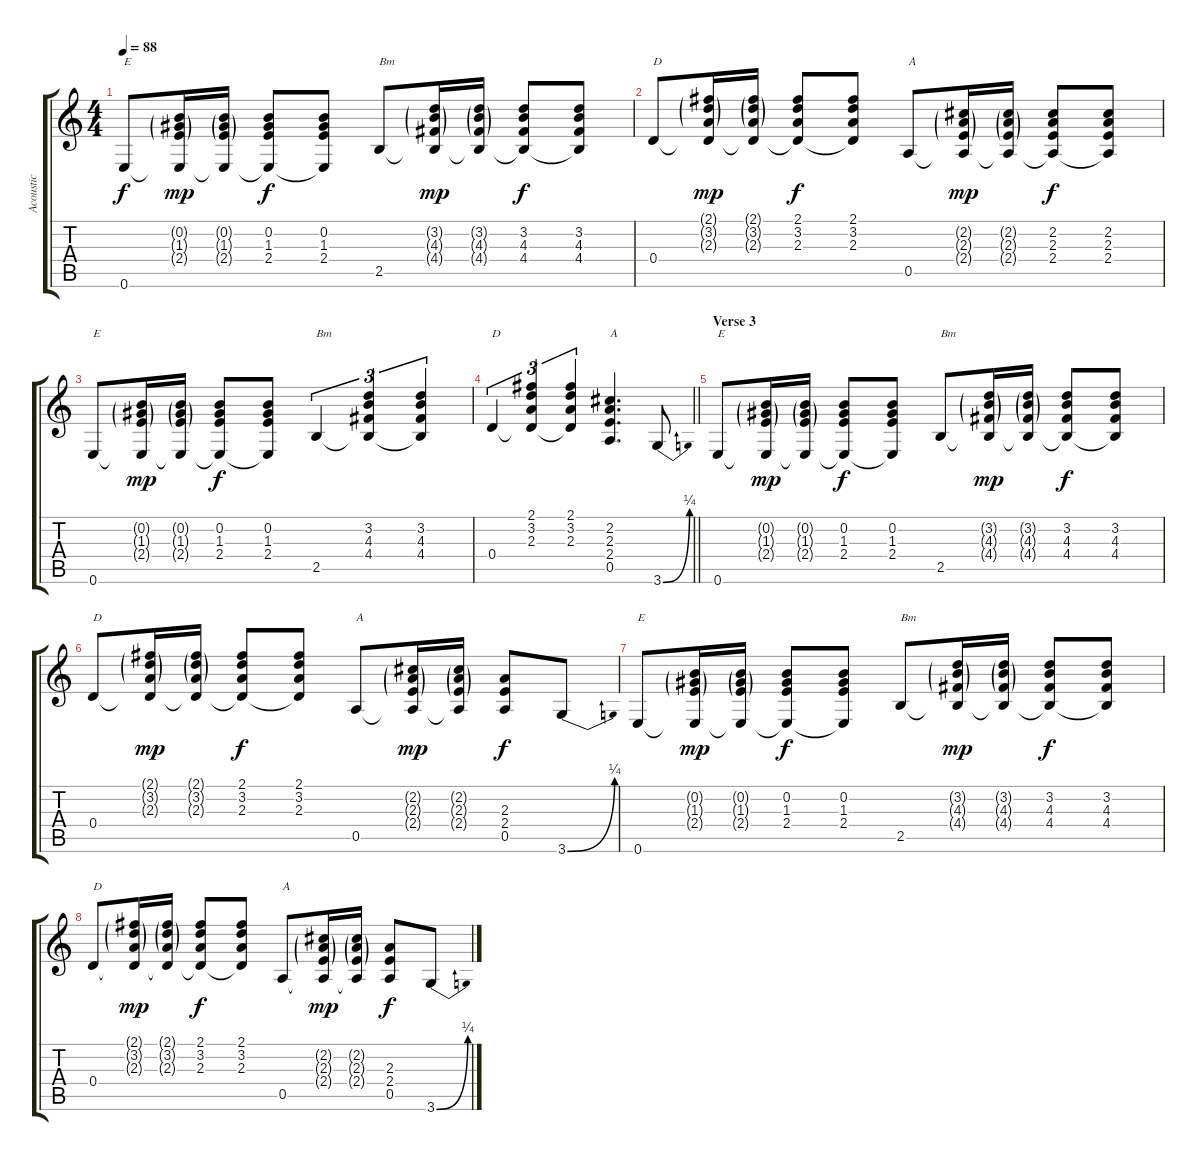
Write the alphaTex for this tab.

\track ("Acoustic" "Acoustic") {instrument acousticguitarsteel}
\staff {score tabs}
\tuning (E4 B3 G3 D3 A2 E2) {hide}
\ts (4 4)
\tempo 88
\clef g2
\ks c
0.6.8{txt "E" dy f} (0.2{g} 1.3{g} 2.4{g} 0.6{t}).16{dy mp} (0.2{g} 1.3{g} 2.4{g} 0.6{t}).16 (0.2 1.3 2.4 0.6{t}).8{dy f} (0.2 1.3 2.4 0.6{t}).8 2.5.8{txt "Bm"} (3.2{g} 4.3{g} 4.4{g} 2.5{t}).16{dy mp} (3.2{g} 4.3{g} 4.4{g} 2.5{t}).16 (3.2 4.3 4.4 2.5{t}).8{dy f} (3.2 4.3 4.4 2.5{t}).8 |
0.4.8{txt "D"} (2.1{g} 3.2{g} 2.3{g} 0.4{t}).16{dy mp} (2.1{g} 3.2{g} 2.3{g} 0.4{t}).16 (2.1 3.2 2.3 0.4{t}).8{dy f} (2.1 3.2 2.3 0.4{t}).8 0.5.8{txt "A"} (2.2{g} 2.3{g} 2.4{g} 0.5{t}).16{dy mp} (2.2{g} 2.3{g} 2.4{g} 0.5{t}).16 (2.2 2.3 2.4 0.5{t}).8{dy f} (2.2 2.3 2.4 0.5{t}).8 |
0.6.8{txt "E"} (0.2{g} 1.3{g} 2.4{g} 0.6{t}).16{dy mp} (0.2{g} 1.3{g} 2.4{g} 0.6{t}).16 (0.2 1.3 2.4 0.6{t}).8{dy f} (0.2 1.3 2.4 0.6{t}).8 2.5.4{tu (3 2) txt "Bm"} (3.2 4.3 4.4 2.5{t}).4{tu (3 2)} (3.2 4.3 4.4 2.5{t}).4{tu (3 2)} |
\barLineRight lightlight
0.4.4{tu (3 2) txt "D"} (2.1 3.2 2.3 0.4{t}).4{tu (3 2)} (2.1 3.2 2.3 0.4{t}).4{tu (3 2)} (2.2 2.3 2.4 0.5).4{d txt "A"} 3.6{be (bend 0 0 60 1)}.8 |
\section ("" "Verse 3")
0.6.8{txt "E"} (0.2{g} 1.3{g} 2.4{g} 0.6{t}).16{dy mp} (0.2{g} 1.3{g} 2.4{g} 0.6{t}).16 (0.2 1.3 2.4 0.6{t}).8{dy f} (0.2 1.3 2.4 0.6{t}).8 2.5.8{txt "Bm"} (3.2{g} 4.3{g} 4.4{g} 2.5{t}).16{dy mp} (3.2{g} 4.3{g} 4.4{g} 2.5{t}).16 (3.2 4.3 4.4 2.5{t}).8{dy f} (3.2 4.3 4.4 2.5{t}).8 |
0.4.8{txt "D"} (2.1{g} 3.2{g} 2.3{g} 0.4{t}).16{dy mp} (2.1{g} 3.2{g} 2.3{g} 0.4{t}).16 (2.1 3.2 2.3 0.4{t}).8{dy f} (2.1 3.2 2.3 0.4{t}).8 0.5.8{txt "A"} (2.2{g} 2.3{g} 2.4{g} 0.5{t}).16{dy mp} (2.2{g} 2.3{g} 2.4{g} 0.5{t}).16 (2.3 2.4 0.5).8{dy f} 3.6{be (bend 0 0 60 1)}.8 |
0.6.8{txt "E"} (0.2{g} 1.3{g} 2.4{g} 0.6{t}).16{dy mp} (0.2{g} 1.3{g} 2.4{g} 0.6{t}).16 (0.2 1.3 2.4 0.6{t}).8{dy f} (0.2 1.3 2.4 0.6{t}).8 2.5.8{txt "Bm"} (3.2{g} 4.3{g} 4.4{g} 2.5{t}).16{dy mp} (3.2{g} 4.3{g} 4.4{g} 2.5{t}).16 (3.2 4.3 4.4 2.5{t}).8{dy f} (3.2 4.3 4.4 2.5{t}).8 |
0.4.8{txt "D"} (2.1{g} 3.2{g} 2.3{g} 0.4{t}).16{dy mp} (2.1{g} 3.2{g} 2.3{g} 0.4{t}).16 (2.1 3.2 2.3 0.4{t}).8{dy f} (2.1 3.2 2.3 0.4{t}).8 0.5.8{txt "A"} (2.2{g} 2.3{g} 2.4{g} 0.5{t}).16{dy mp} (2.2{g} 2.3{g} 2.4{g} 0.5{t}).16 (2.3 2.4 0.5).8{dy f} 3.6{be (bend 0 0 60 1)}.8
